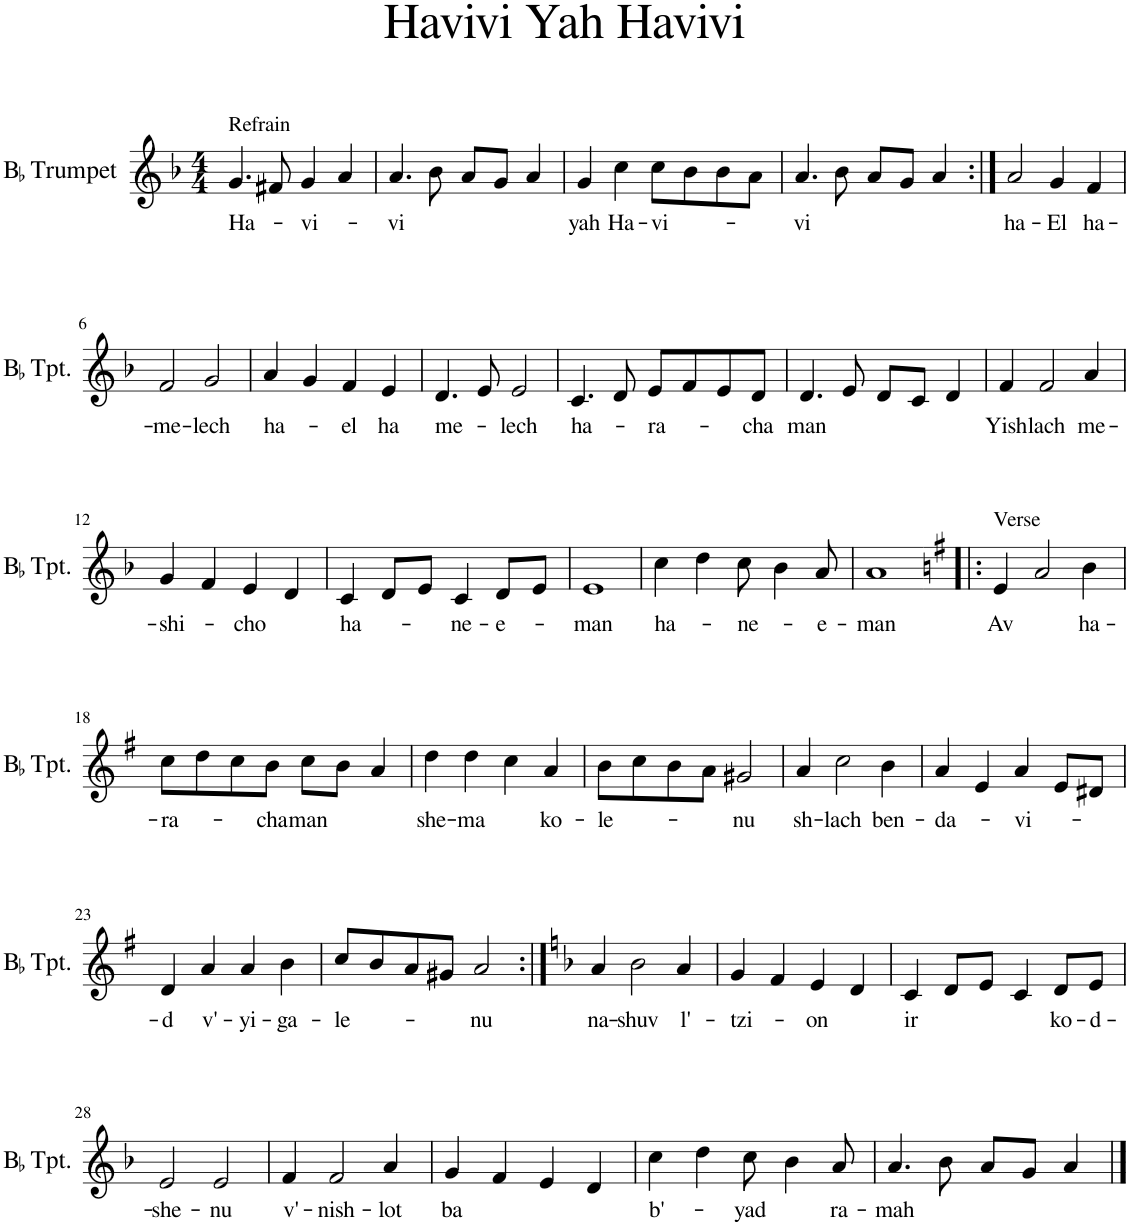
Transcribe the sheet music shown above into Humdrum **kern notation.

**kern	**text
*part1	*part1
*staff1	*staff1
*I"BaccidentalFlat Trumpet	*
*I'BaccidentalFlat Tpt.	*
*clefG2	*
*Trd1c2	*
*k[b-]	*
*M4/4	*
=1	=1
!LO:TX:a:t=Refrain	!
!	!LO:LY:b
4.g/	Ha-
8f#X/	.
!	!LO:LY:b
4g/	-vi-
4a/	.
=2	=2
!	!LO:LY:b
4.a/	-vi
8b-\	.
8a/L	.
8g/J	.
4a/	.
=3	=3
!	!LO:LY:b
4g/	yah
!	!LO:LY:b
4cc\	Ha-
!	!LO:LY:b
8cc\L	-vi-
8b-\	.
8b-\	.
8a\J	.
=4	=4
!	!LO:LY:b
4.a/	-vi
8b-\	.
8a/L	.
8g/J	.
4a/	.
=5:|!	=5:|!
!	!LO:LY:b
2a/	ha-
!	!LO:LY:b
4g/	-El
!	!LO:LY:b
4f/	ha-
!!LO:LB:g=z
=6	=6
!	!LO:LY:b
2f/	-me-
!	!LO:LY:b
2g/	-lech
=7	=7
!	!LO:LY:b
4a/	ha-
4g/	.
!	!LO:LY:b
4f/	-el
!	!LO:LY:b
4e/	ha
=8	=8
!	!LO:LY:b
4.d/	me-
8e/	.
!	!LO:LY:b
2e/	-lech
=9	=9
!	!LO:LY:b
4.c/	ha-
8d/	.
!	!LO:LY:b
8e/L	-ra-
8f/	.
8e/	.
!	!LO:LY:b
8d/J	-cha
=10	=10
!	!LO:LY:b
4.d/	man
8e/	.
8d/L	.
8c/J	.
4d/	.
=11	=11
!	!LO:LY:b
4f/	Yish-
!	!LO:LY:b
2f/	-lach
!	!LO:LY:b
4a/	me-
!!LO:LB:g=z
=12	=12
!	!LO:LY:b
4g/	-shi-
4f/	.
!	!LO:LY:b
4e/	-cho
4d/	.
=13	=13
!	!LO:LY:b
4c/	ha-
8d/L	.
8e/J	.
!	!LO:LY:b
4c/	-ne-
!	!LO:LY:b
8d/L	-e-
8e/J	.
=14	=14
!	!LO:LY:b
1e	-man
=15	=15
!	!LO:LY:b
4cc\	ha-
4dd\	.
!	!LO:LY:b
8cc\	-ne-
4b-\	.
!	!LO:LY:b
8a/	-e-
=16	=16
!	!LO:LY:b
1a	-man
=17!|:	=17!|:
*k[f#]	*
!LO:TX:a:t=Verse	!
!	!LO:LY:b
4e/	Av
2a/	.
!	!LO:LY:b
4b\	ha-
!!LO:LB:g=z
=18	=18
!	!LO:LY:b
8cc\L	-ra-
8dd\	.
8cc\	.
!	!LO:LY:b
8b\J	-cha-
!	!LO:LY:b
8cc\L	-man
8b\J	.
4a/	.
=19	=19
!	!LO:LY:b
4dd\	she-
!	!LO:LY:b
4dd\	-ma
4cc\	.
!	!LO:LY:b
4a/	ko-
=20	=20
!	!LO:LY:b
8b\L	-le-
8cc\	.
8b\	.
8a\J	.
!	!LO:LY:b
2g#X/	-nu
=21	=21
!	!LO:LY:b
4a/	sh-
!	!LO:LY:b
2cc\	-lach
!	!LO:LY:b
4b\	ben-
=22	=22
!	!LO:LY:b
4a/	-da-
4e/	.
!	!LO:LY:b
4a/	-vi-
8e/L	.
8d#X/J	.
!!LO:LB:g=z
=23	=23
!	!LO:LY:b
4d/	-d
!	!LO:LY:b
4a/	v'-
!	!LO:LY:b
4a/	-yi-
!	!LO:LY:b
4b\	-ga-
=24	=24
!	!LO:LY:b
8cc/L	-le-
8b/	.
8a/	.
8g#X/J	.
!	!LO:LY:b
2a/	-nu
=25:|!	=25:|!
*k[b-]	*
!	!LO:LY:b
4a/	na-
!	!LO:LY:b
2b-\	-shuv
!	!LO:LY:b
4a/	l'-
=26	=26
!	!LO:LY:b
4g/	-tzi-
4f/	.
!	!LO:LY:b
4e/	-on
4d/	.
=27	=27
!	!LO:LY:b
4c/	ir
8d/L	.
8e/J	.
4c/	.
!	!LO:LY:b
8d/L	ko-
!	!LO:LY:b
8e/J	-d-
!!LO:LB:g=z
=28	=28
!	!LO:LY:b
2e/	-she-
!	!LO:LY:b
2e/	-nu
=29	=29
!	!LO:LY:b
4f/	v'-
!	!LO:LY:b
2f/	-nish-
!	!LO:LY:b
4a/	-lot
=30	=30
!	!LO:LY:b
4g/	ba
4f/	.
4e/	.
4d/	.
=31	=31
!	!LO:LY:b
4cc\	b'-
4dd\	.
!	!LO:LY:b
8cc\	-yad
4b-\	.
!	!LO:LY:b
8a/	ra-
=32	=32
!	!LO:LY:b
4.a/	-mah
8b-\	.
8a/L	.
8g/J	.
4a/	.
==	==
*-	*-
